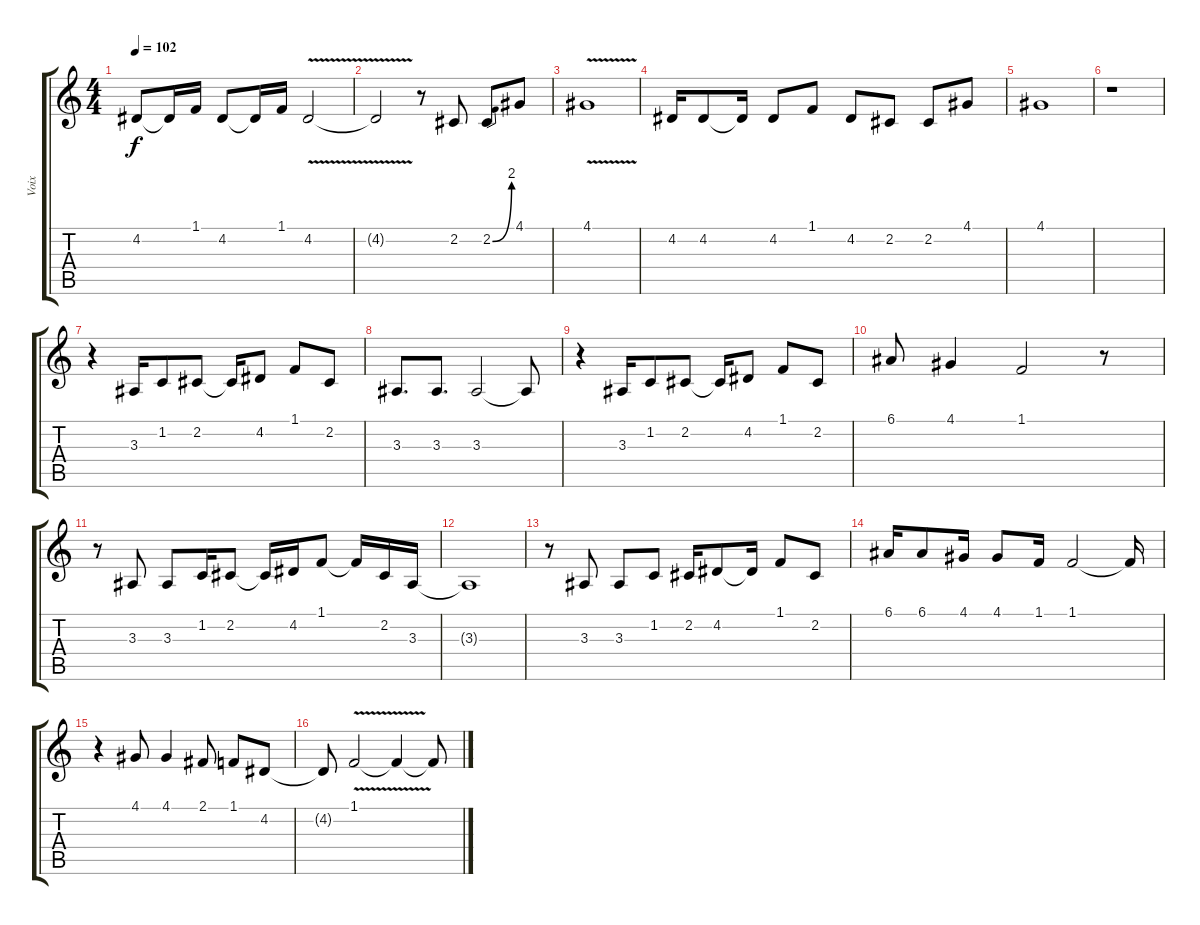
\track ("Voix" "Voix") {instrument oboe}
\staff {score tabs}
\tuning (E4 B3 G3 D3 A2 E2) {hide}
\ts (4 4)
\tempo 102
\clef g2
\ks c
4.2.8{dy f} 4.2{t}.16 1.1.16 4.2.8 4.2{t}.16 1.1.16 4.2{v}.2 |
4.2{t}.2 r.8 2.2.8 2.2{be (bend 0 0 60 8)}.8 4.1.8 |
4.1{v}.1 |
4.2.16 4.2.8 4.2{t}.16 4.2.8 1.1.8 4.2.8 2.2.8 2.2.8 4.1.8 |
4.1.1 |
r.1 |
r.4 3.3.16 1.2.8 2.2.8 2.2{t}.16 4.2.8 1.1.8 2.2.8 |
3.3.8{d} 3.3.8{d} 3.3.2 3.3{t}.8 |
r.4 3.3.16 1.2.8 2.2.8 2.2{t}.16 4.2.8 1.1.8 2.2.8 |
6.1.8 4.1.4 1.1.2 r.8 |
r.8 3.3.8 3.3.8 1.2.16 2.2.8 2.2{t}.16 4.2.16 1.1.8 1.1{t}.16 2.2.16 3.3.16 |
3.3{t}.1 |
r.8 3.3.8 3.3.8 1.2.8 2.2.16 4.2.8 4.2{t}.16 1.1.8 2.2.8 |
6.1.16 6.1.8 4.1.16 4.1.8 1.1.16 1.1.2 1.1{t}.16 |
r.4 4.1.8 4.1.4 2.1.8 1.1.8 4.2.8 |
4.2{t}.8 1.1{v}.2 1.1{t}.4 1.1{t}.8
